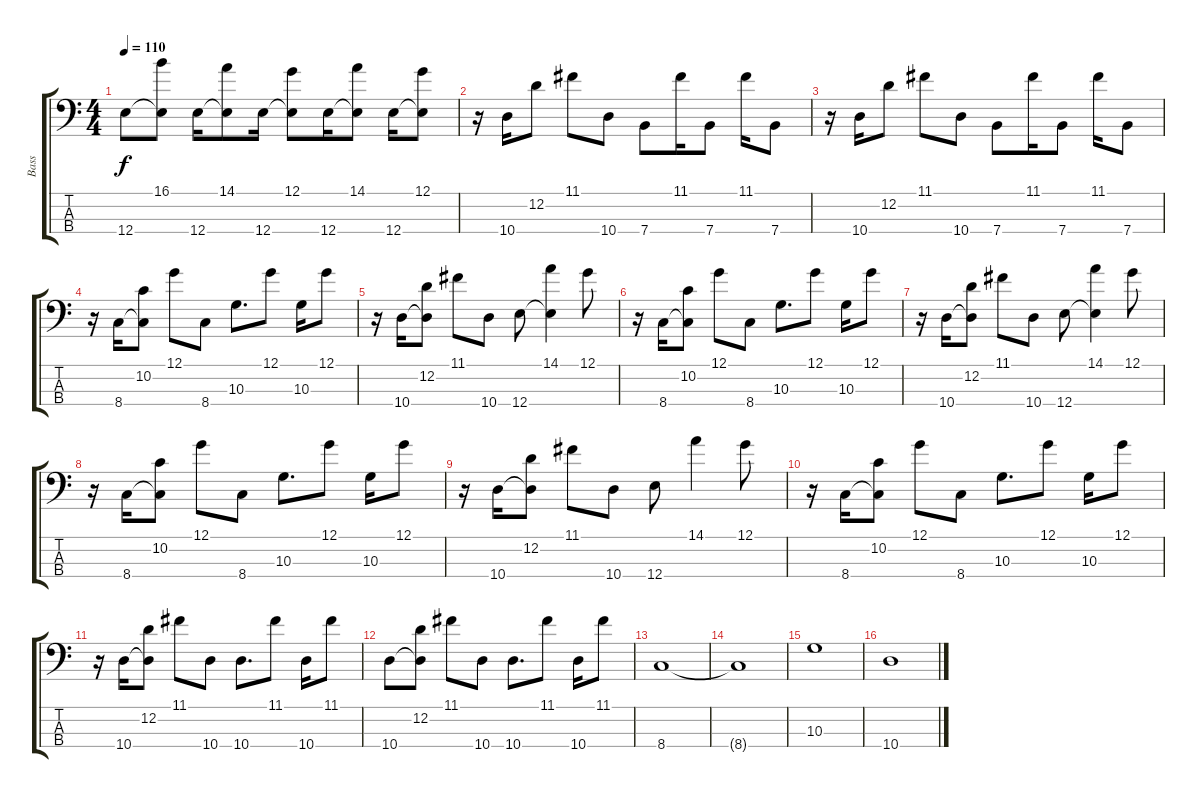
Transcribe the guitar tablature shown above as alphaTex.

\track ("Bass" "Bass") {solo instrument electricbassfinger}
\staff {score tabs}
\tuning (G2 D2 A1 E1) {hide}
\ts (4 4)
\tempo 110
\clef f4
\ks c
12.4.8{dy f} (16.1 12.4{t}).8 12.4.16 (14.1 12.4{t}).8 12.4.16 (12.1 12.4{t}).8 12.4.16 (14.1 12.4{t}).8 12.4.16 (12.1 12.4{t}).8 |
r.16 10.4.16 12.2.8 11.1.8 10.4.8 7.4.8 11.1.16 7.4.8 11.1.16 7.4.8 |
r.16 10.4.16 12.2.8 11.1.8 10.4.8 7.4.8 11.1.16 7.4.8 11.1.16 7.4.8 |
r.16 8.4.16 (10.2 8.4{t}).8 12.1.8 8.4.8 10.3.8{d} 12.1.8 10.3.16 12.1.8 |
r.16 10.4.16 (12.2 10.4{t}).8 11.1.8 10.4.8 12.4.8 (14.1 12.4{t}).4 12.1.8 |
r.16 8.4.16 (10.2 8.4{t}).8 12.1.8 8.4.8 10.3.8{d} 12.1.8 10.3.16 12.1.8 |
r.16 10.4.16 (12.2 10.4{t}).8 11.1.8 10.4.8 12.4.8 (14.1 12.4{t}).4 12.1.8 |
r.16 8.4.16 (10.2 8.4{t}).8 12.1.8 8.4.8 10.3.8{d} 12.1.8 10.3.16 12.1.8 |
r.16 10.4.16 (12.2 10.4{t}).8 11.1.8 10.4.8 12.4.8 14.1.4 12.1.8 |
r.16 8.4.16 (10.2 8.4{t}).8 12.1.8 8.4.8 10.3.8{d} 12.1.8 10.3.16 12.1.8 |
r.16 10.4.16 (12.2 10.4{t}).8 11.1.8 10.4.8 10.4.8{d} 11.1.8 10.4.16 11.1.8 |
10.4.8 (12.2 10.4{t}).8 11.1.8 10.4.8 10.4.8{d} 11.1.8 10.4.16 11.1.8 |
8.4.1 |
8.4{t}.1 |
10.3.1 |
10.4.1
